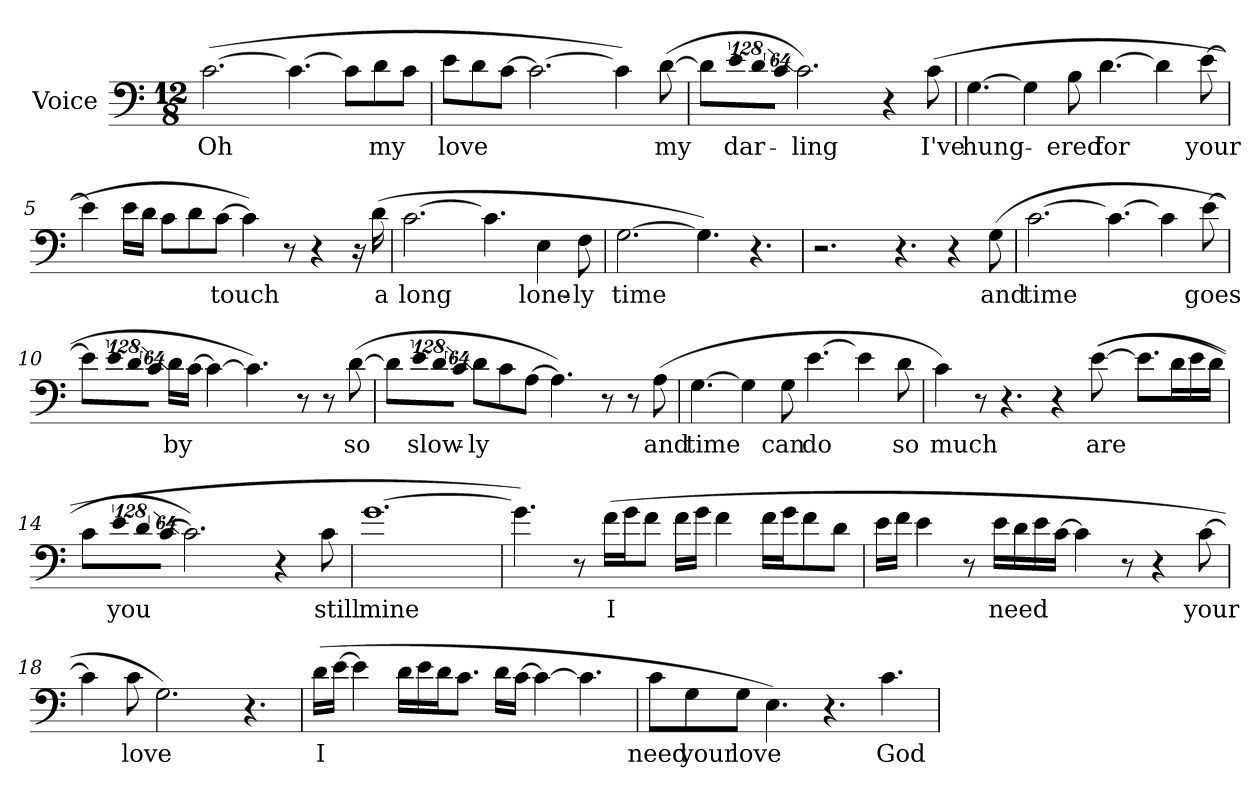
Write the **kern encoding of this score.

**kern	**text
*part1	*part1
*staff1	*staff1
*I"Voice	*
*I'Voice	*
!!LO:PB:g=z
*clefF4	*
*k[]	*
*C:	*
*M12/8	*
=1	=1
!	!LO:LY:b:color=#000000
([2.ci\	Oh
4.ci\_	.
8ci\L]	.
!	!LO:LY:b:color=#000000
8di\	my
8ci\J	.
=2	=2
!	!LO:LY:b:color=#000000
8ei\L	love
8di\	.
[8ci\J	.
2.ci\_	.
4ci\])	.
!	!LO:LY:b:color=#000000
([8di\	my
=3	=3
8di\L]	.
!LO:N:vis=8	!
!	!LO:LY:b:color=#000000
1024%85ei\	dar-
!LO:N:vis=8	!
1024%85di\	.
!LO:N:vis=8	!
512%43ci\J	.
!	!LO:LY:b:color=#000000
2.ci\)	-ling
4r	.
!	!LO:LY:b:color=#000000
(8ci\	I've
!!LO:LB:g=z
=4	=4
!	!LO:LY:b:color=#000000
[4.Gi\	hung-
4Gi\]	.
!	!LO:LY:b:color=#000000
8Bi\	-ered
!	!LO:LY:b:color=#000000
[4.di\	for
4di\]	.
!	!LO:LY:b:color=#000000
[8ei\	your
=5	=5
4ei\]	.
16ei\LL	.
16di\JJ	.
8ci\L	.
8di\	.
!	!LO:LY:b:color=#000000
[8ci\J	touch
4ci\])	.
8r	.
4r	.
16r	.
!	!LO:LY:b:color=#000000
(16di\	a
=6	=6
!	!LO:LY:b:color=#000000
[2.ci\	long
4.ci\]	.
!	!LO:LY:b:color=#000000
4Ei\	lone-
!	!LO:LY:b:color=#000000
8Fi\	-ly
!!LO:LB:g=z
=7	=7
!	!LO:LY:b:color=#000000
[2.Gi\	time
4.Gi\])	.
4.r	.
=8	=8
2.r	.
4.r	.
4r	.
!	!LO:LY:b:color=#000000
(8Gi\	and
=9	=9
!	!LO:LY:b:color=#000000
[2.ci\	time
4.ci\_	.
4ci\]	.
!	!LO:LY:b:color=#000000
[8ei\	goes
=10	=10
8ei\L]	.
!LO:N:vis=8	!
1024%85ei\	.
!LO:N:vis=8	!
1024%85di\	.
!LO:N:vis=8	!
512%43ci\J	.
!	!LO:LY:b:color=#000000
16di\LL	by
[16ci\JJ	.
4ci\_	.
4.ci\])	.
8r	.
8r	.
!	!LO:LY:b:color=#000000
([8di\	so
!!LO:LB:g=z
=11	=11
8di\L]	.
!LO:N:vis=8	!
!	!LO:LY:b:color=#000000
1024%85ei\	slow-
!LO:N:vis=8	!
1024%85di\	.
!LO:N:vis=8	!
512%43ci\J	.
!	!LO:LY:b:color=#000000
8di\L	-ly
8ci\	.
[8Ai\J	.
4.Ai\])	.
8r	.
8r	.
!	!LO:LY:b:color=#000000
(8Ai\	and
=12	=12
!	!LO:LY:b:color=#000000
[4.Gi\	time
4Gi\]	.
!	!LO:LY:b:color=#000000
8Gi\	can
!	!LO:LY:b:color=#000000
[4.ei\	do
4ei\]	.
!	!LO:LY:b:color=#000000
8di\	so
=13	=13
!	!LO:LY:b:color=#000000
4ci\)	much
8r	.
4.r	.
4r	.
!	!LO:LY:b:color=#000000
(([8ei\	are
8.ei\L]	.
16di\L	.
16ei\	.
16di\JJ	.
!!LO:LB:g=z
=14	=14
8ci\L	.
!LO:N:vis=8	!
!	!LO:LY:b:color=#000000
1024%85ei\	you
!LO:N:vis=8	!
1024%85di\	.
!LO:N:vis=8	!
[512%43ci\J	.
2.ci\])	.
4r	.
!	!LO:LY:b:color=#000000
8ci\	still
=15	=15
!	!LO:LY:b:color=#000000
[1.gi	mine
=16	=16
4.gi\])	.
8r	.
!	!LO:LY:b:color=#000000
(16fi\LL	I
16gi\J	.
8fi\J	.
16fi\LL	.
16gi\JJ	.
4fi\	.
16fi\LL	.
16gi\J	.
8fi\	.
8di\J	.
!!LO:LB:g=z
=17	=17
16ei\LL	.
16fi\JJ	.
4ei\	.
8r	.
!	!LO:LY:b:color=#000000
16ei\LL	need
16di\	.
16ei\	.
[16ci\JJ	.
4ci\]	.
8r	.
4r	.
!	!LO:LY:b:color=#000000
[8ci\	your
=18	=18
4ci\]	.
!	!LO:LY:b:color=#000000
8ci\	love
2.Gi\)	.
4.r	.
=19	=19
!	!LO:LY:b:color=#000000
(16di\LL	I
[16ei\JJ	.
4ei\]	.
16di\LL	.
16ei\	.
16di\J	.
8.ci\J	.
16di\LL	.
[16ci\JJ	.
4ci\_	.
4.ci\]	.
!!LO:LB:g=z
=20	=20
!	!LO:LY:b:color=#000000
8ci\L	need
!	!LO:LY:b:color=#000000
8Gi\	your
!	!LO:LY:b:color=#000000
8Gi\J	love
4.Ei\)	.
4.r	.
!	!LO:LY:b:color=#000000
4.ci\	God-
=	=
*-	*-
